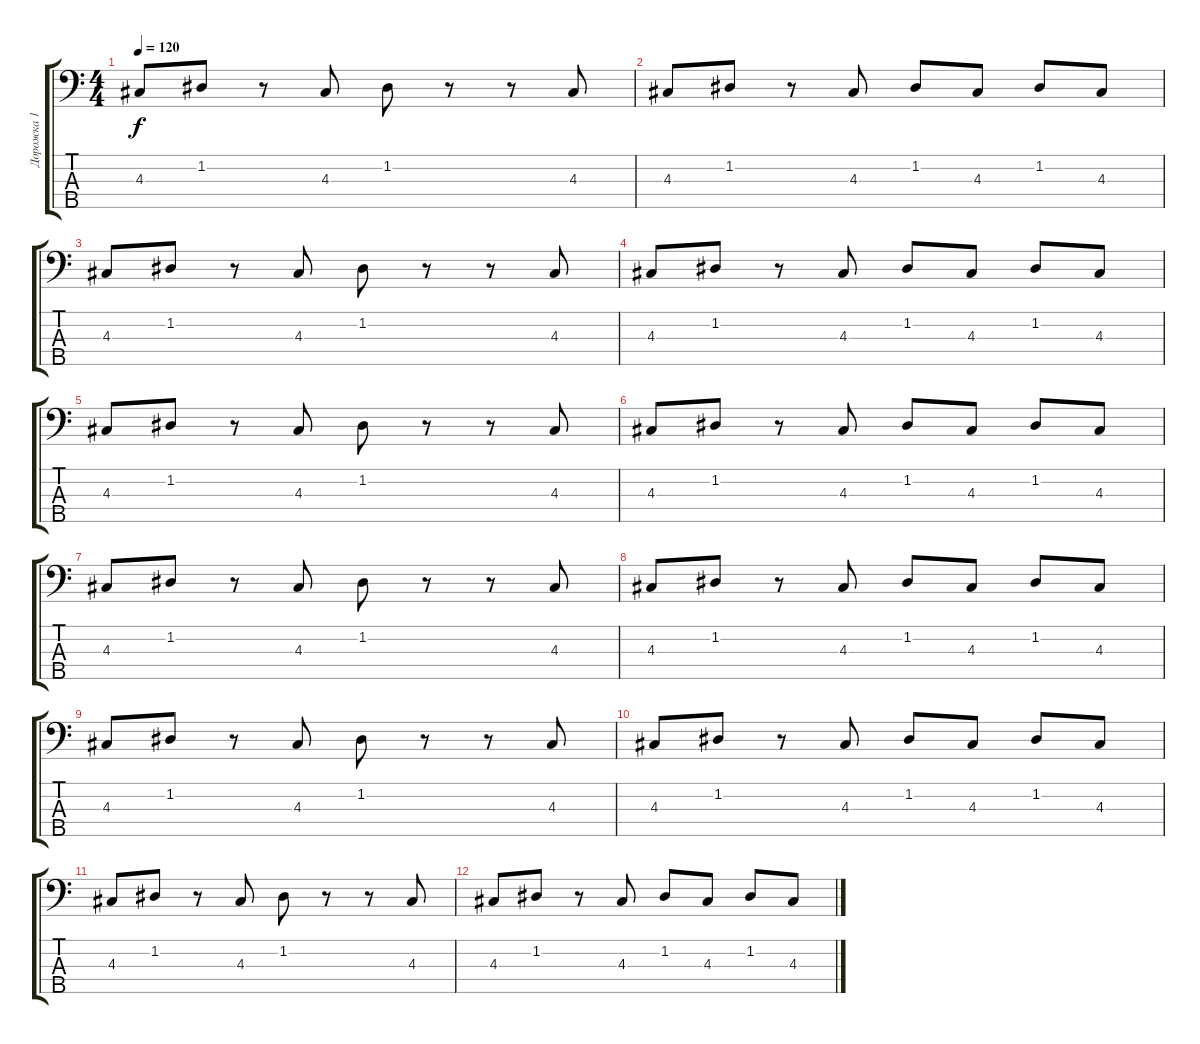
\track ("Дорожка 1" "Дорожка 1") {instrument synthbass1}
\staff {score tabs}
\tuning (G2 D2 A1 E1 B0) {hide}
\ts (4 4)
\tempo 120
\clef f4
\ks c
4.3.8{dy f} 1.2.8 r.8 4.3.8 1.2.8 r.8 r.8 4.3.8 |
4.3.8 1.2.8 r.8 4.3.8 1.2.8 4.3.8 1.2.8 4.3.8 |
4.3.8 1.2.8 r.8 4.3.8 1.2.8 r.8 r.8 4.3.8 |
4.3.8 1.2.8 r.8 4.3.8 1.2.8 4.3.8 1.2.8 4.3.8 |
4.3.8 1.2.8 r.8 4.3.8 1.2.8 r.8 r.8 4.3.8 |
4.3.8 1.2.8 r.8 4.3.8 1.2.8 4.3.8 1.2.8 4.3.8 |
4.3.8 1.2.8 r.8 4.3.8 1.2.8 r.8 r.8 4.3.8 |
4.3.8 1.2.8 r.8 4.3.8 1.2.8 4.3.8 1.2.8 4.3.8 |
4.3.8 1.2.8 r.8 4.3.8 1.2.8 r.8 r.8 4.3.8 |
4.3.8 1.2.8 r.8 4.3.8 1.2.8 4.3.8 1.2.8 4.3.8 |
4.3.8 1.2.8 r.8 4.3.8 1.2.8 r.8 r.8 4.3.8 |
4.3.8 1.2.8 r.8 4.3.8 1.2.8 4.3.8 1.2.8 4.3.8
